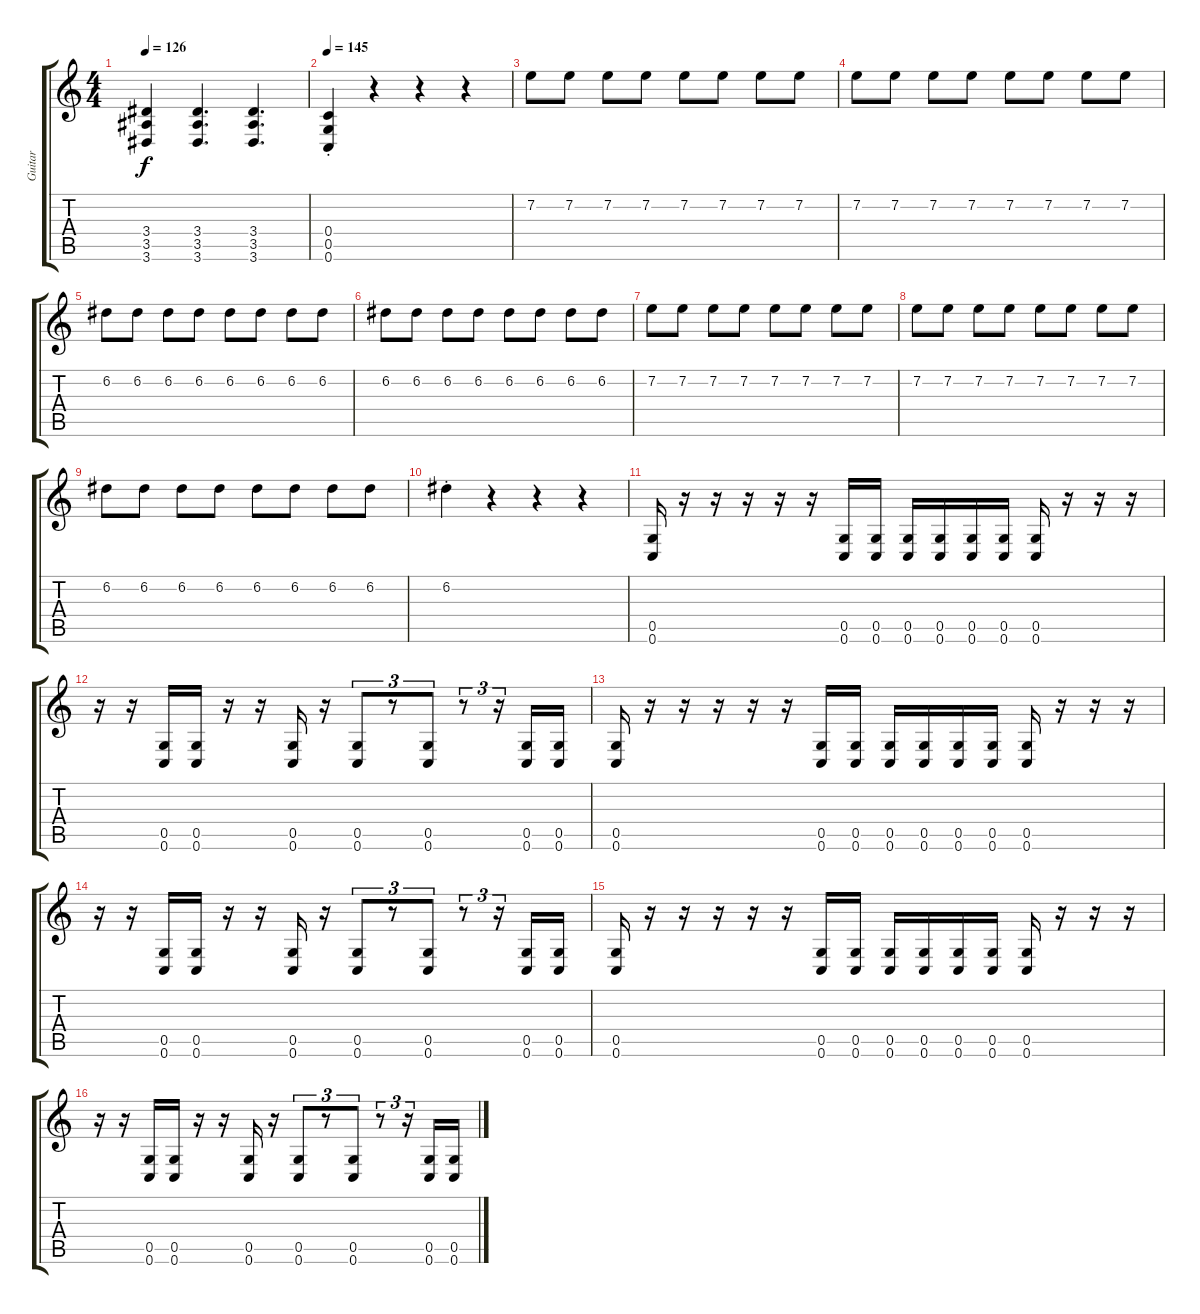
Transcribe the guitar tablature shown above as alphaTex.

\track ("Guitar" "Guitar") {instrument distortionguitar}
\staff {score tabs}
\tuning (D4 A3 F3 C3 G2 C2) {hide}
\ts (4 4)
\tempo 126
\clef g2
\ks c
(3.4{t} 3.5{t} 3.6{t}).4{dy f} (3.4 3.5 3.6).4{d} (3.4 3.5 3.6).4{d} |
\tempo 145
(0.4{st} 0.5{st} 0.6{st}).4 r.4 r.4 r.4 |
7.2.8 7.2.8 7.2.8 7.2.8 7.2.8 7.2.8 7.2.8 7.2.8 |
7.2.8 7.2.8 7.2.8 7.2.8 7.2.8 7.2.8 7.2.8 7.2.8 |
6.2.8 6.2.8 6.2.8 6.2.8 6.2.8 6.2.8 6.2.8 6.2.8 |
6.2.8 6.2.8 6.2.8 6.2.8 6.2.8 6.2.8 6.2.8 6.2.8 |
7.2.8 7.2.8 7.2.8 7.2.8 7.2.8 7.2.8 7.2.8 7.2.8 |
7.2.8 7.2.8 7.2.8 7.2.8 7.2.8 7.2.8 7.2.8 7.2.8 |
6.2.8 6.2.8 6.2.8 6.2.8 6.2.8 6.2.8 6.2.8 6.2.8 |
6.2{st}.4 r.4 r.4 r.4 |
(0.5 0.6).16 r.16 r.16 r.16 r.16 r.16 (0.5 0.6).16 (0.5 0.6).16 (0.5 0.6).16 (0.5 0.6).16 (0.5 0.6).16 (0.5 0.6).16 (0.5 0.6).16 r.16 r.16 r.16 |
r.16 r.16 (0.5 0.6).16 (0.5 0.6).16 r.16 r.16 (0.5 0.6).16 r.16 (0.5 0.6).8{tu (3 2)} r.8{tu (3 2)} (0.5 0.6).8{tu (3 2)} r.8{tu (3 2)} r.16{tu (3 2)} (0.5 0.6).16 (0.5 0.6).16 |
(0.5 0.6).16 r.16 r.16 r.16 r.16 r.16 (0.5 0.6).16 (0.5 0.6).16 (0.5 0.6).16 (0.5 0.6).16 (0.5 0.6).16 (0.5 0.6).16 (0.5 0.6).16 r.16 r.16 r.16 |
r.16 r.16 (0.5 0.6).16 (0.5 0.6).16 r.16 r.16 (0.5 0.6).16 r.16 (0.5 0.6).8{tu (3 2)} r.8{tu (3 2)} (0.5 0.6).8{tu (3 2)} r.8{tu (3 2)} r.16{tu (3 2)} (0.5 0.6).16 (0.5 0.6).16 |
(0.5 0.6).16 r.16 r.16 r.16 r.16 r.16 (0.5 0.6).16 (0.5 0.6).16 (0.5 0.6).16 (0.5 0.6).16 (0.5 0.6).16 (0.5 0.6).16 (0.5 0.6).16 r.16 r.16 r.16 |
r.16 r.16 (0.5 0.6).16 (0.5 0.6).16 r.16 r.16 (0.5 0.6).16 r.16 (0.5 0.6).8{tu (3 2)} r.8{tu (3 2)} (0.5 0.6).8{tu (3 2)} r.8{tu (3 2)} r.16{tu (3 2)} (0.5 0.6).16 (0.5 0.6).16
